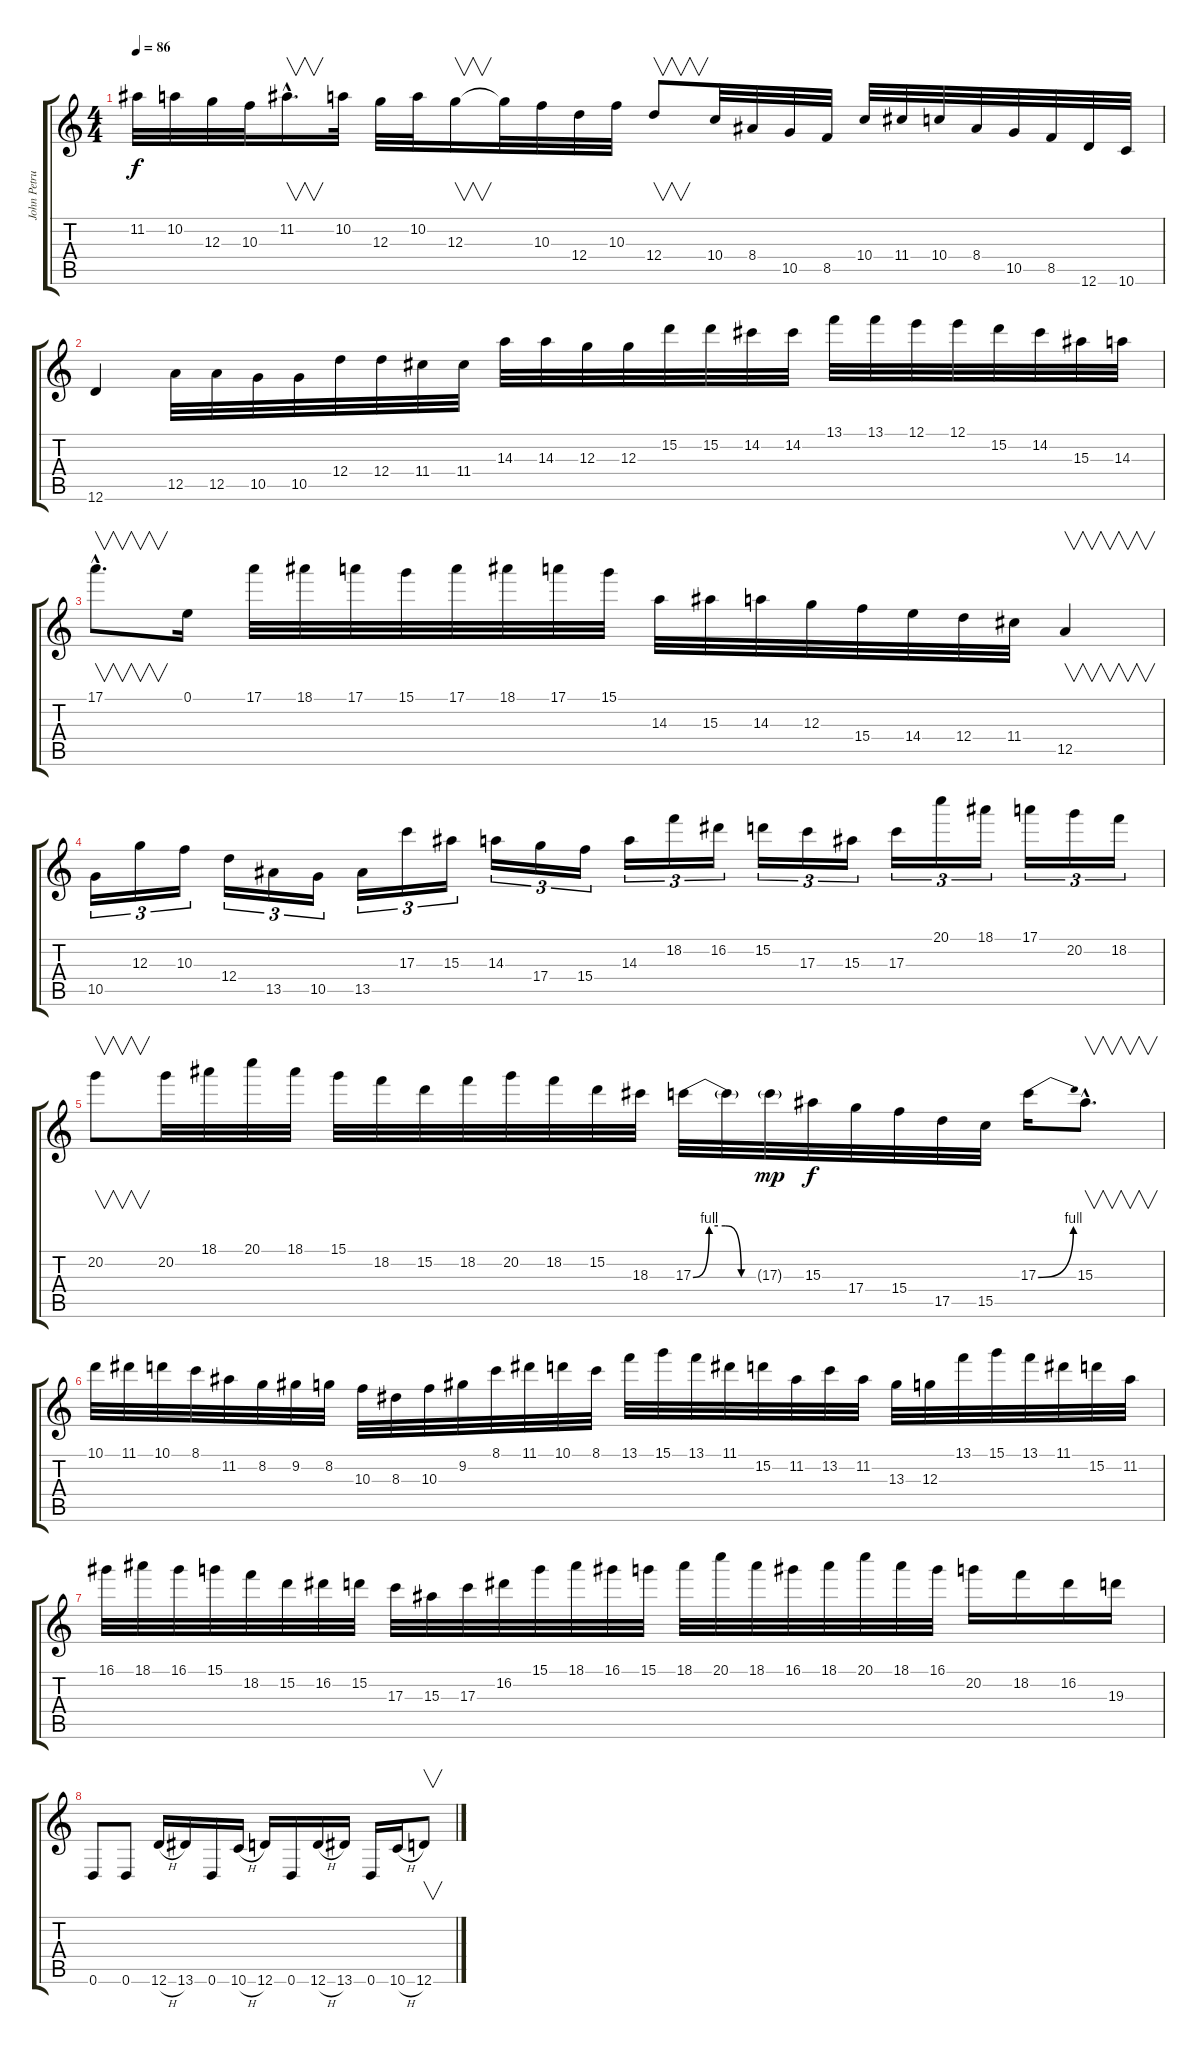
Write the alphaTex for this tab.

\track ("John Petrucci - 6 String Guitar Dropped" "John Petru") {instrument acousticguitarsteel}
\staff {score tabs}
\tuning (E4 B3 G3 D3 A2 D2) {hide}
\ts (4 4)
\tempo 86
\clef g2
\ks c
11.2.32{dy f} 10.2.32 12.3.32 10.3.32 11.2{hac}.16{v d} 10.2.32 12.3.32 10.2.32 12.3.16{v} 12.3{t}.32 10.3.32 12.4.32 10.3.32 12.4.8{v} 10.4.32 8.4.32 10.5.32 8.5.32 10.4.32 11.4.32 10.4.32 8.4.32 10.5.32 8.5.32 12.6.32 10.6.32 |
12.6.4 12.5.32 12.5.32 10.5.32 10.5.32 12.4.32 12.4.32 11.4.32 11.4.32 14.3.32 14.3.32 12.3.32 12.3.32 15.2.32 15.2.32 14.2.32 14.2.32 13.1.32 13.1.32 12.1.32 12.1.32 15.2.32 14.2.32 15.3.32 14.3.32 |
17.1{hac}.8{v d} 0.1.16 17.1.32 18.1.32 17.1.32 15.1.32 17.1.32 18.1.32 17.1.32 15.1.32 14.3.32 15.3.32 14.3.32 12.3.32 15.4.32 14.4.32 12.4.32 11.4.32 12.5.4{v} |
10.5.16{tu (3 2)} 12.3.16{tu (3 2)} 10.3.16{tu (3 2)} 12.4.16{tu (3 2)} 13.5.16{tu (3 2)} 10.5.16{tu (3 2)} 13.5.16{tu (3 2)} 17.3.16{tu (3 2)} 15.3.16{tu (3 2)} 14.3.16{tu (3 2)} 17.4.16{tu (3 2)} 15.4.16{tu (3 2)} 14.3.16{tu (3 2)} 18.2.16{tu (3 2)} 16.2.16{tu (3 2)} 15.2.16{tu (3 2)} 17.3.16{tu (3 2)} 15.3.16{tu (3 2)} 17.3.16{tu (3 2)} 20.1.16{tu (3 2)} 18.1.16{tu (3 2)} 17.1.16{tu (3 2)} 20.2.16{tu (3 2)} 18.2.16{tu (3 2)} |
20.2.8{v} 20.2.32 18.1.32 20.1.32 18.1.32 15.1.32 18.2.32 15.2.32 18.2.32 20.2.32 18.2.32 15.2.32 18.3.32 17.3{be (custom 0 0 15 4 30 4 45 0 60 0)}.32 17.3{t}.32 17.3{g}.32{dy mp} 15.3.32{dy f} 17.4.32 15.4.32 17.5.32 15.5.32 17.3{be (bend 0 0 60 4)}.16 15.3{hac}.8{v d} |
10.1.32 11.1.32 10.1.32 8.1.32 11.2.32 8.2.32 9.2.32 8.2.32 10.3.32 8.3.32 10.3.32 9.2.32 8.1.32 11.1.32 10.1.32 8.1.32 13.1.32 15.1.32 13.1.32 11.1.32 15.2.32 11.2.32 13.2.32 11.2.32 13.3.32 12.3.32 13.1.32 15.1.32 13.1.32 11.1.32 15.2.32 11.2.32 |
16.1.32 18.1.32 16.1.32 15.1.32 18.2.32 15.2.32 16.2.32 15.2.32 17.3.32 15.3.32 17.3.32 16.2.32 15.1.32 18.1.32 16.1.32 15.1.32 18.1.32 20.1.32 18.1.32 16.1.32 18.1.32 20.1.32 18.1.32 16.1.32 20.2.16 18.2.16 16.2.16 19.3.16 |
0.6.8 0.6.8 12.6{h}.16 13.6.16 0.6.16 10.6{h}.16 12.6.16 0.6.16 12.6{h}.16 13.6.16 0.6.16 10.6{h}.16 12.6.8{v}
